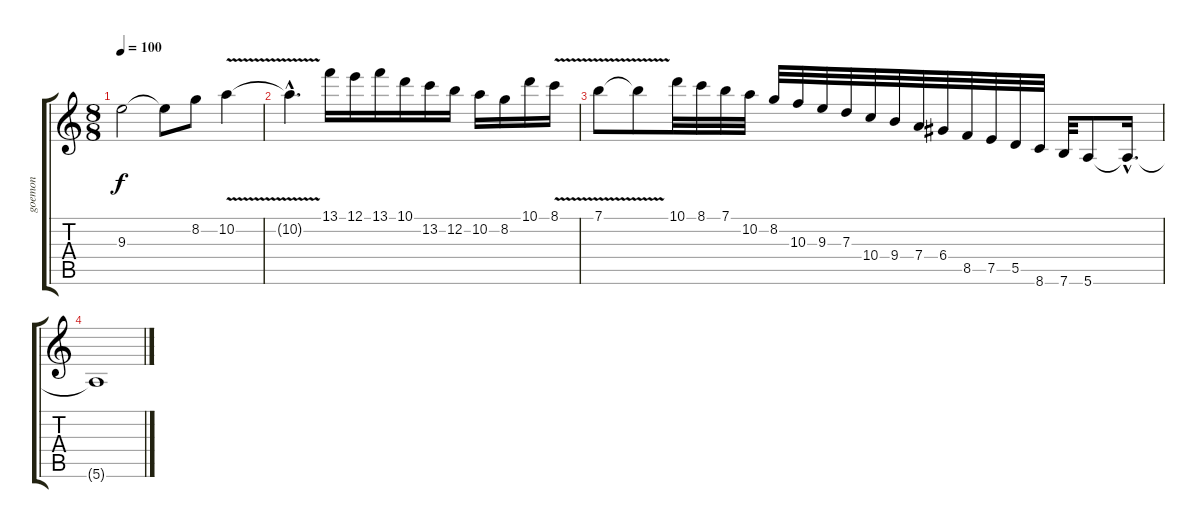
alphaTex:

\track ("goemon" "goemon") {instrument acousticguitarsteel}
\staff {score tabs}
\tuning (E4 B3 G3 D3 A2 E2) {hide}
\ts (8 8)
\tempo 100
\clef g2
\ks c
9.3.2{dy f} 9.3{t}.8 8.2.8 10.2{v}.4 |
10.2{hac t}.4{d} 13.1.16 12.1.16 13.1.16 10.1.16 13.2.16 12.2.16 10.2.16 8.2.16 10.1.16 8.1{v}.16 |
7.1{v}.8 7.1{t}.8 10.1.32 8.1.32 7.1.32 10.2.32 8.2.32 10.3.32 9.3.32 7.3.32 10.4.32 9.4.32 7.4.32 6.4.32 8.5.32 7.5.32 5.5.32 8.6.32 7.6.32 5.6.8 5.6{hac t}.16{d} |
5.6{t}.1
